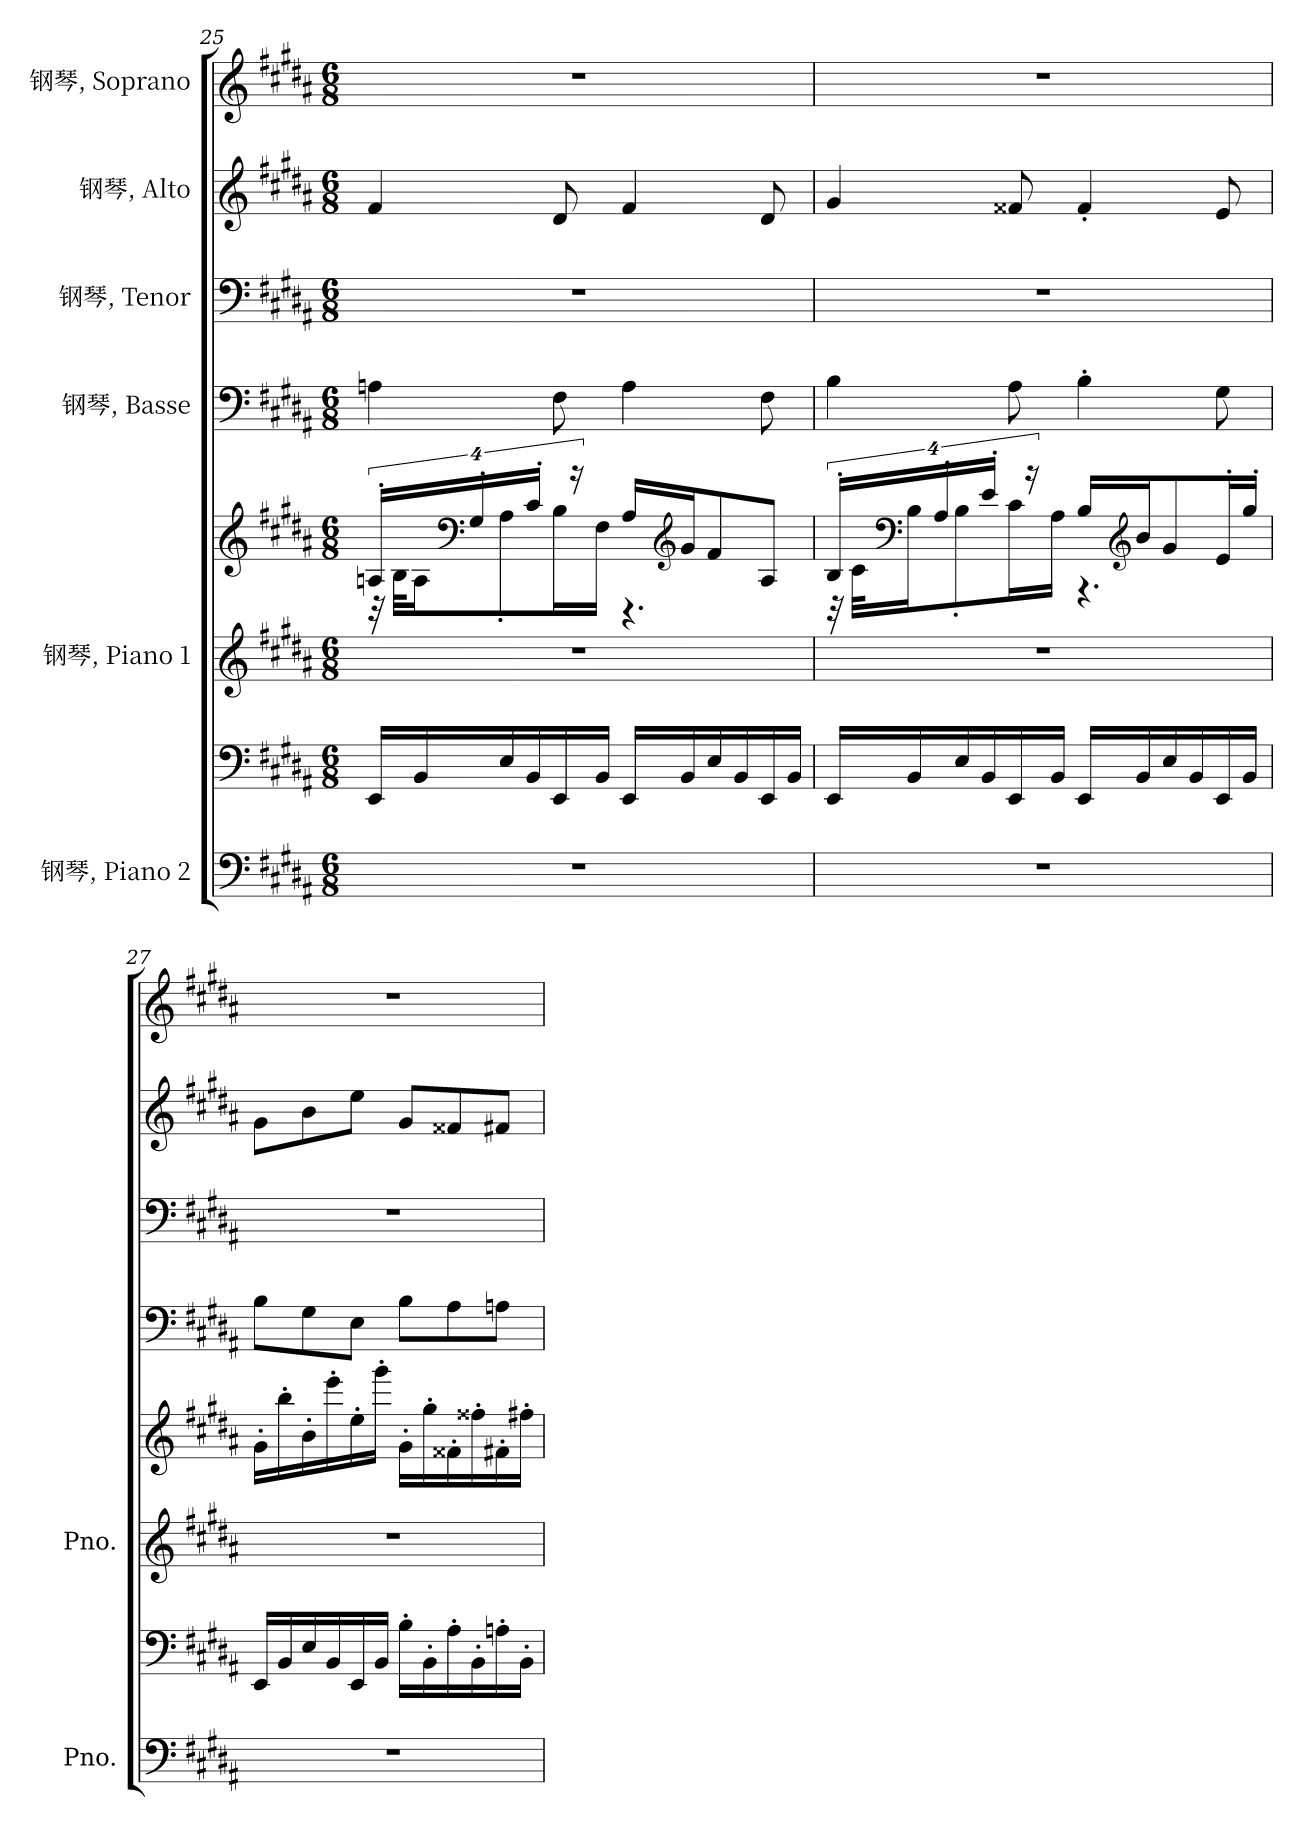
**kern	**kern	**kern	**kern	**kern	**kern	**kern	**kern
*part6	*part6	*part5	*part5	*part4	*part3	*part2	*part1
*staff8	*staff7	*staff6	*staff5	*staff4	*staff3	*staff2	*staff1
*I"钢琴, Piano 2	*	*I"钢琴, Piano 1	*	*I"钢琴, Basse	*I"钢琴, Tenor	*I"钢琴, Alto	*I"钢琴, Soprano
*I'Pno.	*	*I'Pno.	*	*	*	*	*
*clefF4	*clefF4	*clefG2	*clefG2	*clefF4	*clefF4	*clefG2	*clefG2
*k[f#c#g#d#a#]	*k[f#c#g#d#a#]	*k[f#c#g#d#a#]	*k[f#c#g#d#a#]	*k[f#c#g#d#a#]	*k[f#c#g#d#a#]	*k[f#c#g#d#a#]	*k[f#c#g#d#a#]
*M6/8	*M6/8	*M6/8	*M6/8	*M6/8	*M6/8	*M6/8	*M6/8
=25	=25	=25	=25	=25	=25	=25	=25
*	*	*	*^	*	*	*	*
2.r	16EE/LL	2.r	32%3An'/L	32r	4An\	2.r	4f#/	2.r
.	.	.	.	32B\KLL	.	.	.	.
.	16BB/	.	.	16A\J	.	.	.	.
*	*	*	*clefF4	*	*	*	*	*
.	.	.	32%3G#'/	.	.	.	.	.
.	16E/	.	.	8A'\	.	.	.	.
.	16BB/	.	32%3c#'/J	.	.	.	.	.
.	16EE/	.	.	16B\L	8F#\	.	8d#/	.
.	.	.	32%3r	.	.	.	.	.
.	16BB/JJ	.	.	16F#\JJ	.	.	.	.
.	16EE/LL	.	16A/LL	4.r	4A\	.	4f#/	.
*	*	*	*clefG2	*	*	*	*	*
.	16BB/	.	16g#/J	.	.	.	.	.
.	16E/	.	8f#/	.	.	.	.	.
.	16BB/	.	.	.	.	.	.	.
.	16EE/	.	8A/J	.	8F#\	.	8d#/	.
.	16BB/JJ	.	.	.	.	.	.	.
!!LO:PB:g=z
=26	=26	=26	=26	=26	=26	=26	=26	=26
2.r	16EE/LL	2.r	32%3B'/L	32r	4B\	2.r	4g#/	2.r
.	.	.	.	32c#\KLL	.	.	.	.
*	*	*	*clefF4	*	*	*	*	*
.	16BB/	.	.	16B\J	.	.	.	.
.	.	.	32%3A#'/	.	.	.	.	.
.	16E/	.	.	8B'\	.	.	.	.
.	16BB/	.	32%3e'/J	.	.	.	.	.
.	16EE/	.	.	16c#\L	8A#\	.	8f##X/	.
.	.	.	32%3r	.	.	.	.	.
.	16BB/JJ	.	.	16A#\JJ	.	.	.	.
.	16EE/LL	.	16B/LL	4.r	4B'\	.	4f##'/	.
*	*	*	*clefG2	*	*	*	*	*
.	16BB/	.	16b/J	.	.	.	.	.
.	16E/	.	8g#/	.	.	.	.	.
.	16BB/	.	.	.	.	.	.	.
.	16EE/	.	16e'/L	.	8G#\	.	8e/	.
.	16BB/JJ	.	16gg#'/JJ	.	.	.	.	.
*	*	*	*v	*v	*	*	*	*
=27	=27	=27	=27	=27	=27	=27	=27
2.r	16EE/LL	2.r	16g#'\LL	8B\L	2.r	8g#\L	2.r
.	16BB/	.	16bb'\	.	.	.	.
.	16E/	.	16b'\	8G#\	.	8b\	.
.	16BB/	.	16eee'\	.	.	.	.
.	16EE/	.	16ee'\	8E\J	.	8ee\J	.
.	16BB/JJ	.	16ggg#'\JJ	.	.	.	.
.	16B'\LL	.	16g#'\LL	8B\L	.	8g#/L	.
.	16BB'\	.	16gg#'\	.	.	.	.
.	16A#'\	.	16f##X'\	8A#\	.	8f##X/	.
.	16BB'\	.	16ff##X'\	.	.	.	.
.	16An'\	.	16f#X'\	8An\J	.	8f#X/J	.
.	16BB'\JJ	.	16ff#X'\JJ	.	.	.	.
=	=	=	=	=	=	=	=
*-	*-	*-	*-	*-	*-	*-	*-
